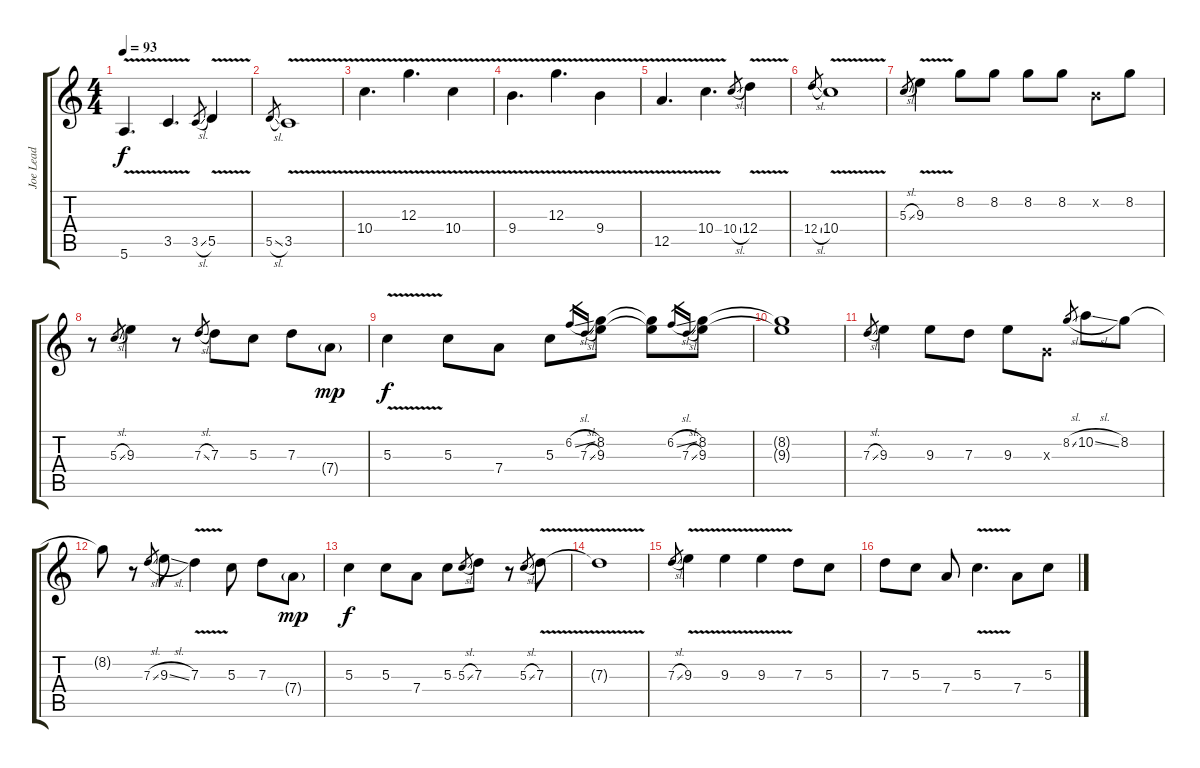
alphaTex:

\track ("Joe Lead" "Joe Lead") {instrument overdrivenguitar}
\staff {score tabs}
\tuning (E4 B3 G3 D3 A2 E2) {hide}
\ts (4 4)
\tempo 93
\clef g2
\ks c
5.6{v}.4{d dy f} 3.5{v}.4{d} 3.5{sl}.8{gr} 5.5{v}.4 |
5.5{sl}.8{gr} 3.5{v}.1 |
10.4{v}.4{d} 12.3{v}.4{d} 10.4{v}.4 |
9.4{v}.4{d} 12.3{v}.4{d} 9.4{v}.4 |
12.5{v}.4{d} 10.4{v}.4{d} 10.4{sl}.8{gr} 12.4{v}.4 |
12.4{sl}.8{gr} 10.4{v}.1 |
5.3{sl}.8{gr} 9.3{v}.4 8.2.8 8.2.8 8.2.8 8.2.8 0.2{x}.8 8.2.8 |
r.8 5.3{sl}.8{gr} 9.3.4 r.8 7.3{sl}.8{gr} 7.3.8 5.3.8 7.3.8 7.4{g}.8{dy mp} |
5.3{v}.4{dy f} 5.3.8 7.4.8 5.3.8 6.2{sl}.16{gr} 7.3{sl}.16{gr} (8.2 9.3).8 (8.2{t} 9.3{t}).8 6.2{sl}.16{gr} 7.3{sl}.16{gr} (8.2 9.3).8 |
(8.2{t} 9.3{t}).1 |
7.3{sl}.8{gr} 9.3.4 9.3.8 7.3.8 9.3.8 0.3{x}.8 8.2{sl}.8{gr} 10.2{sl}.8 8.2.8 |
8.2{t}.8 r.8 7.3{sl}.8{gr} 9.3{sl}.8 7.3{v}.4 5.3.8 7.3.8 7.4{g}.8{dy mp} |
5.3.4{dy f} 5.3.8 7.4.8 5.3.8 5.3{sl}.8{gr} 7.3.8 r.8 5.3{sl}.8{gr} 7.3{v}.8 |
7.3{t}.1 |
7.3{sl}.8{gr} 9.3{v}.4 9.3{v}.4 9.3{v}.4 7.3.8 5.3.8 |
7.3.8 5.3.8 7.4.8 5.3{v}.4{d} 7.4.8 5.3.8
